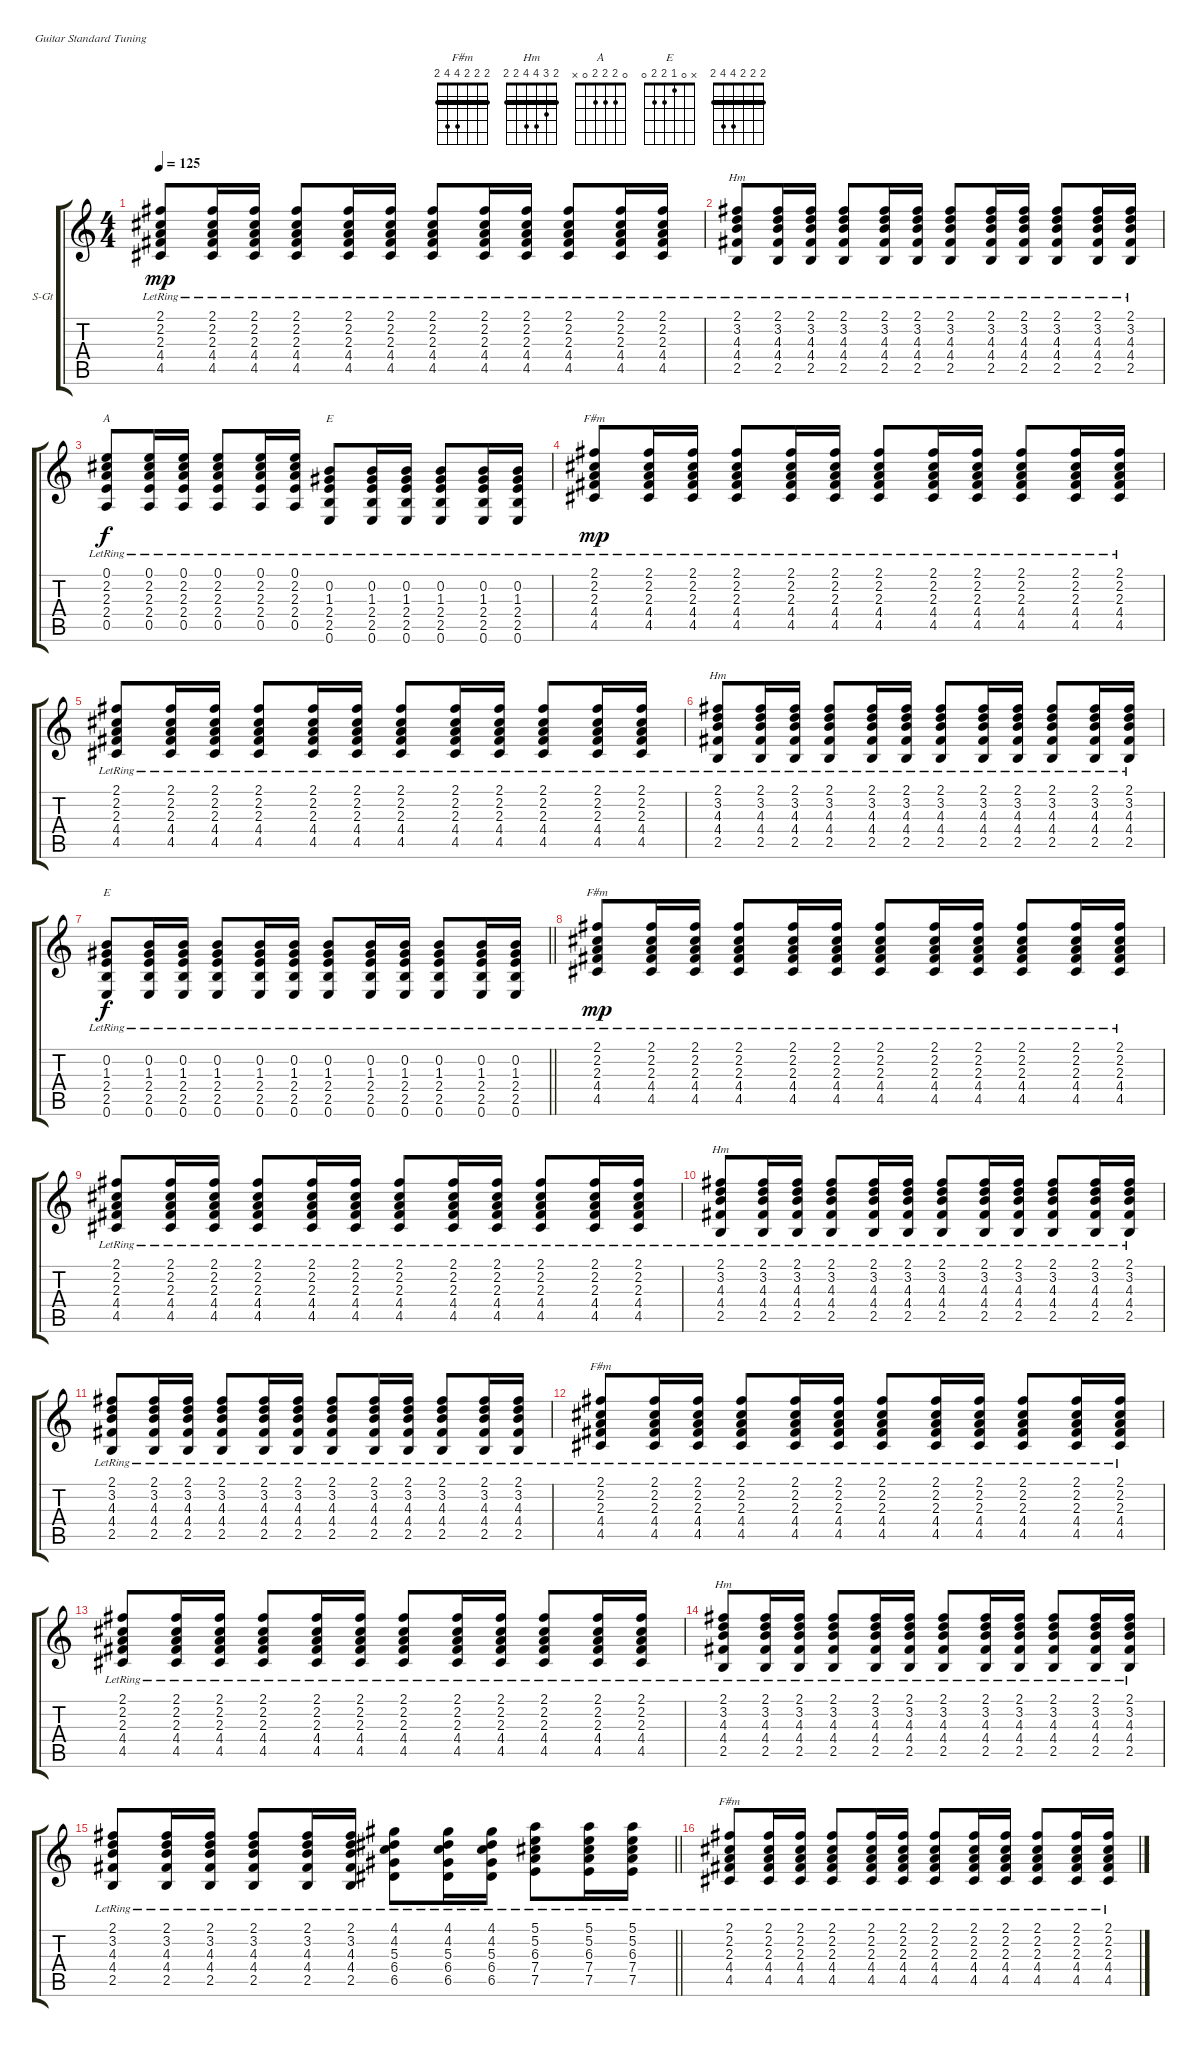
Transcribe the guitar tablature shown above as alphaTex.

\bracketExtendMode groupsimilarinstruments
\firstSystemTrackNameOrientation horizontal
\otherSystemsTrackNameOrientation horizontal
\track ("Ритм Виктор Цой" "S-Gt") {instrument acousticguitarsteel}
\staff {score tabs}
\tuning (E4 B3 G3 D3 A2 E2)
\chord ("F#m" 2 2 2 4 4 2) {barre (2 2 2)}
\chord ("Hm" 2 3 4 4 2 2) {barre (2 2)}
\chord ("A" 0 2 2 2 0 x)
\chord ("E" x 0 1 2 2 0)
\chord ("" 2 2 2 4 4 2) {barre (2 2 2)}
\ts (4 4)
\tempo 125
\clef g2
\ks c
(2.1{lr} 2.2{lr} 2.3{lr} 4.4{lr} 4.5{lr}).8{ch "" dy mp} (2.1{lr} 2.2{lr} 2.3{lr} 4.4{lr} 4.5{lr}).16 (2.1{lr} 2.2{lr} 2.3{lr} 4.4{lr} 4.5{lr}).16 (2.1{lr} 2.2{lr} 2.3{lr} 4.4{lr} 4.5{lr}).8 (2.1{lr} 2.2{lr} 2.3{lr} 4.4{lr} 4.5{lr}).16 (2.1{lr} 2.2{lr} 2.3{lr} 4.4{lr} 4.5{lr}).16 (2.1{lr} 2.2{lr} 2.3{lr} 4.4{lr} 4.5{lr}).8 (2.1{lr} 2.2{lr} 2.3{lr} 4.4{lr} 4.5{lr}).16 (2.1{lr} 2.2{lr} 2.3{lr} 4.4{lr} 4.5{lr}).16 (2.1{lr} 2.2{lr} 2.3{lr} 4.4{lr} 4.5{lr}).8 (2.1{lr} 2.2{lr} 2.3{lr} 4.4{lr} 4.5{lr}).16 (2.1{lr} 2.2{lr} 2.3{lr} 4.4{lr} 4.5{lr}).16 |
(2.1{lr} 3.2{lr} 4.3{lr} 4.4{lr} 2.5{lr}).8{ch "Hm"} (2.1{lr} 3.2{lr} 4.3{lr} 4.4{lr} 2.5{lr}).16 (2.1{lr} 3.2{lr} 4.3{lr} 4.4{lr} 2.5{lr}).16 (2.1{lr} 3.2{lr} 4.3{lr} 4.4{lr} 2.5{lr}).8 (2.1{lr} 3.2{lr} 4.3{lr} 4.4{lr} 2.5{lr}).16 (2.1{lr} 3.2{lr} 4.3{lr} 4.4{lr} 2.5{lr}).16 (2.1{lr} 3.2{lr} 4.3{lr} 4.4{lr} 2.5{lr}).8 (2.1{lr} 3.2{lr} 4.3{lr} 4.4{lr} 2.5{lr}).16 (2.1{lr} 3.2{lr} 4.3{lr} 4.4{lr} 2.5{lr}).16 (2.1{lr} 3.2{lr} 4.3{lr} 4.4{lr} 2.5{lr}).8 (2.1{lr} 3.2{lr} 4.3{lr} 4.4{lr} 2.5{lr}).16 (2.1{lr} 3.2{lr} 4.3{lr} 4.4{lr} 2.5{lr}).16 |
(0.1{lr} 2.2{lr} 2.3{lr} 2.4{lr} 0.5{lr}).8{ch "A" dy f} (0.1{lr} 2.2{lr} 2.3{lr} 2.4{lr} 0.5{lr}).16 (0.1{lr} 2.2{lr} 2.3{lr} 2.4{lr} 0.5{lr}).16 (0.1{lr} 2.2{lr} 2.3{lr} 2.4{lr} 0.5{lr}).8 (0.1{lr} 2.2{lr} 2.3{lr} 2.4{lr} 0.5{lr}).16 (0.1{lr} 2.2{lr} 2.3{lr} 2.4{lr} 0.5{lr}).16 (0.2{lr} 1.3{lr} 2.4{lr} 2.5{lr} 0.6{lr}).8{ch "E"} (0.2{lr} 1.3{lr} 2.4{lr} 2.5{lr} 0.6{lr}).16 (0.2{lr} 1.3{lr} 2.4{lr} 2.5{lr} 0.6{lr}).16 (0.2{lr} 1.3{lr} 2.4{lr} 2.5{lr} 0.6{lr}).8 (0.2{lr} 1.3{lr} 2.4{lr} 2.5{lr} 0.6{lr}).16 (0.2{lr} 1.3{lr} 2.4{lr} 2.5{lr} 0.6{lr}).16 |
(2.1{lr} 2.2{lr} 2.3{lr} 4.4{lr} 4.5{lr}).8{ch "F#m" dy mp} (2.1{lr} 2.2{lr} 2.3{lr} 4.4{lr} 4.5{lr}).16 (2.1{lr} 2.2{lr} 2.3{lr} 4.4{lr} 4.5{lr}).16 (2.1{lr} 2.2{lr} 2.3{lr} 4.4{lr} 4.5{lr}).8 (2.1{lr} 2.2{lr} 2.3{lr} 4.4{lr} 4.5{lr}).16 (2.1{lr} 2.2{lr} 2.3{lr} 4.4{lr} 4.5{lr}).16 (2.1{lr} 2.2{lr} 2.3{lr} 4.4{lr} 4.5{lr}).8 (2.1{lr} 2.2{lr} 2.3{lr} 4.4{lr} 4.5{lr}).16 (2.1{lr} 2.2{lr} 2.3{lr} 4.4{lr} 4.5{lr}).16 (2.1{lr} 2.2{lr} 2.3{lr} 4.4{lr} 4.5{lr}).8 (2.1{lr} 2.2{lr} 2.3{lr} 4.4{lr} 4.5{lr}).16 (2.1{lr} 2.2{lr} 2.3{lr} 4.4{lr} 4.5{lr}).16 |
(2.1{lr} 2.2{lr} 2.3{lr} 4.4{lr} 4.5{lr}).8{ch ""} (2.1{lr} 2.2{lr} 2.3{lr} 4.4{lr} 4.5{lr}).16 (2.1{lr} 2.2{lr} 2.3{lr} 4.4{lr} 4.5{lr}).16 (2.1{lr} 2.2{lr} 2.3{lr} 4.4{lr} 4.5{lr}).8 (2.1{lr} 2.2{lr} 2.3{lr} 4.4{lr} 4.5{lr}).16 (2.1{lr} 2.2{lr} 2.3{lr} 4.4{lr} 4.5{lr}).16 (2.1{lr} 2.2{lr} 2.3{lr} 4.4{lr} 4.5{lr}).8 (2.1{lr} 2.2{lr} 2.3{lr} 4.4{lr} 4.5{lr}).16 (2.1{lr} 2.2{lr} 2.3{lr} 4.4{lr} 4.5{lr}).16 (2.1{lr} 2.2{lr} 2.3{lr} 4.4{lr} 4.5{lr}).8 (2.1{lr} 2.2{lr} 2.3{lr} 4.4{lr} 4.5{lr}).16 (2.1{lr} 2.2{lr} 2.3{lr} 4.4{lr} 4.5{lr}).16 |
(2.1{lr} 3.2{lr} 4.3{lr} 4.4{lr} 2.5{lr}).8{ch "Hm"} (2.1{lr} 3.2{lr} 4.3{lr} 4.4{lr} 2.5{lr}).16 (2.1{lr} 3.2{lr} 4.3{lr} 4.4{lr} 2.5{lr}).16 (2.1{lr} 3.2{lr} 4.3{lr} 4.4{lr} 2.5{lr}).8 (2.1{lr} 3.2{lr} 4.3{lr} 4.4{lr} 2.5{lr}).16 (2.1{lr} 3.2{lr} 4.3{lr} 4.4{lr} 2.5{lr}).16 (2.1{lr} 3.2{lr} 4.3{lr} 4.4{lr} 2.5{lr}).8 (2.1{lr} 3.2{lr} 4.3{lr} 4.4{lr} 2.5{lr}).16 (2.1{lr} 3.2{lr} 4.3{lr} 4.4{lr} 2.5{lr}).16 (2.1{lr} 3.2{lr} 4.3{lr} 4.4{lr} 2.5{lr}).8 (2.1{lr} 3.2{lr} 4.3{lr} 4.4{lr} 2.5{lr}).16 (2.1{lr} 3.2{lr} 4.3{lr} 4.4{lr} 2.5{lr}).16 |
\barLineRight lightlight
(0.2{lr} 1.3{lr} 2.4{lr} 2.5{lr} 0.6{lr}).8{ch "E" dy f} (0.2{lr} 1.3{lr} 2.4{lr} 2.5{lr} 0.6{lr}).16 (0.2{lr} 1.3{lr} 2.4{lr} 2.5{lr} 0.6{lr}).16 (0.2{lr} 1.3{lr} 2.4{lr} 2.5{lr} 0.6{lr}).8 (0.2{lr} 1.3{lr} 2.4{lr} 2.5{lr} 0.6{lr}).16 (0.2{lr} 1.3{lr} 2.4{lr} 2.5{lr} 0.6{lr}).16 (0.2{lr} 1.3{lr} 2.4{lr} 2.5{lr} 0.6{lr}).8 (0.2{lr} 1.3{lr} 2.4{lr} 2.5{lr} 0.6{lr}).16 (0.2{lr} 1.3{lr} 2.4{lr} 2.5{lr} 0.6{lr}).16 (0.2{lr} 1.3{lr} 2.4{lr} 2.5{lr} 0.6{lr}).8 (0.2{lr} 1.3{lr} 2.4{lr} 2.5{lr} 0.6{lr}).16 (0.2{lr} 1.3{lr} 2.4{lr} 2.5{lr} 0.6{lr}).16 |
(2.1{lr} 2.2{lr} 2.3{lr} 4.4{lr} 4.5{lr}).8{ch "F#m" dy mp} (2.1{lr} 2.2{lr} 2.3{lr} 4.4{lr} 4.5{lr}).16 (2.1{lr} 2.2{lr} 2.3{lr} 4.4{lr} 4.5{lr}).16 (2.1{lr} 2.2{lr} 2.3{lr} 4.4{lr} 4.5{lr}).8 (2.1{lr} 2.2{lr} 2.3{lr} 4.4{lr} 4.5{lr}).16 (2.1{lr} 2.2{lr} 2.3{lr} 4.4{lr} 4.5{lr}).16 (2.1{lr} 2.2{lr} 2.3{lr} 4.4{lr} 4.5{lr}).8 (2.1{lr} 2.2{lr} 2.3{lr} 4.4{lr} 4.5{lr}).16 (2.1{lr} 2.2{lr} 2.3{lr} 4.4{lr} 4.5{lr}).16 (2.1{lr} 2.2{lr} 2.3{lr} 4.4{lr} 4.5{lr}).8 (2.1{lr} 2.2{lr} 2.3{lr} 4.4{lr} 4.5{lr}).16 (2.1{lr} 2.2{lr} 2.3{lr} 4.4{lr} 4.5{lr}).16 |
(2.1{lr} 2.2{lr} 2.3{lr} 4.4{lr} 4.5{lr}).8{ch ""} (2.1{lr} 2.2{lr} 2.3{lr} 4.4{lr} 4.5{lr}).16 (2.1{lr} 2.2{lr} 2.3{lr} 4.4{lr} 4.5{lr}).16 (2.1{lr} 2.2{lr} 2.3{lr} 4.4{lr} 4.5{lr}).8 (2.1{lr} 2.2{lr} 2.3{lr} 4.4{lr} 4.5{lr}).16 (2.1{lr} 2.2{lr} 2.3{lr} 4.4{lr} 4.5{lr}).16 (2.1{lr} 2.2{lr} 2.3{lr} 4.4{lr} 4.5{lr}).8 (2.1{lr} 2.2{lr} 2.3{lr} 4.4{lr} 4.5{lr}).16 (2.1{lr} 2.2{lr} 2.3{lr} 4.4{lr} 4.5{lr}).16 (2.1{lr} 2.2{lr} 2.3{lr} 4.4{lr} 4.5{lr}).8 (2.1{lr} 2.2{lr} 2.3{lr} 4.4{lr} 4.5{lr}).16 (2.1{lr} 2.2{lr} 2.3{lr} 4.4{lr} 4.5{lr}).16 |
(2.1{lr} 3.2{lr} 4.3{lr} 4.4{lr} 2.5{lr}).8{ch "Hm"} (2.1{lr} 3.2{lr} 4.3{lr} 4.4{lr} 2.5{lr}).16 (2.1{lr} 3.2{lr} 4.3{lr} 4.4{lr} 2.5{lr}).16 (2.1{lr} 3.2{lr} 4.3{lr} 4.4{lr} 2.5{lr}).8 (2.1{lr} 3.2{lr} 4.3{lr} 4.4{lr} 2.5{lr}).16 (2.1{lr} 3.2{lr} 4.3{lr} 4.4{lr} 2.5{lr}).16 (2.1{lr} 3.2{lr} 4.3{lr} 4.4{lr} 2.5{lr}).8 (2.1{lr} 3.2{lr} 4.3{lr} 4.4{lr} 2.5{lr}).16 (2.1{lr} 3.2{lr} 4.3{lr} 4.4{lr} 2.5{lr}).16 (2.1{lr} 3.2{lr} 4.3{lr} 4.4{lr} 2.5{lr}).8 (2.1{lr} 3.2{lr} 4.3{lr} 4.4{lr} 2.5{lr}).16 (2.1{lr} 3.2{lr} 4.3{lr} 4.4{lr} 2.5{lr}).16 |
(2.1{lr} 3.2{lr} 4.3{lr} 4.4{lr} 2.5{lr}).8 (2.1{lr} 3.2{lr} 4.3{lr} 4.4{lr} 2.5{lr}).16 (2.1{lr} 3.2{lr} 4.3{lr} 4.4{lr} 2.5{lr}).16 (2.1{lr} 3.2{lr} 4.3{lr} 4.4{lr} 2.5{lr}).8 (2.1{lr} 3.2{lr} 4.3{lr} 4.4{lr} 2.5{lr}).16 (2.1{lr} 3.2{lr} 4.3{lr} 4.4{lr} 2.5{lr}).16 (2.1{lr} 3.2{lr} 4.3{lr} 4.4{lr} 2.5{lr}).8 (2.1{lr} 3.2{lr} 4.3{lr} 4.4{lr} 2.5{lr}).16 (2.1{lr} 3.2{lr} 4.3{lr} 4.4{lr} 2.5{lr}).16 (2.1{lr} 3.2{lr} 4.3{lr} 4.4{lr} 2.5{lr}).8 (2.1{lr} 3.2{lr} 4.3{lr} 4.4{lr} 2.5{lr}).16 (2.1{lr} 3.2{lr} 4.3{lr} 4.4{lr} 2.5{lr}).16 |
(2.1{lr} 2.2{lr} 2.3{lr} 4.4{lr} 4.5{lr}).8{ch "F#m"} (2.1{lr} 2.2{lr} 2.3{lr} 4.4{lr} 4.5{lr}).16 (2.1{lr} 2.2{lr} 2.3{lr} 4.4{lr} 4.5{lr}).16 (2.1{lr} 2.2{lr} 2.3{lr} 4.4{lr} 4.5{lr}).8 (2.1{lr} 2.2{lr} 2.3{lr} 4.4{lr} 4.5{lr}).16 (2.1{lr} 2.2{lr} 2.3{lr} 4.4{lr} 4.5{lr}).16 (2.1{lr} 2.2{lr} 2.3{lr} 4.4{lr} 4.5{lr}).8 (2.1{lr} 2.2{lr} 2.3{lr} 4.4{lr} 4.5{lr}).16 (2.1{lr} 2.2{lr} 2.3{lr} 4.4{lr} 4.5{lr}).16 (2.1{lr} 2.2{lr} 2.3{lr} 4.4{lr} 4.5{lr}).8 (2.1{lr} 2.2{lr} 2.3{lr} 4.4{lr} 4.5{lr}).16 (2.1{lr} 2.2{lr} 2.3{lr} 4.4{lr} 4.5{lr}).16 |
(2.1{lr} 2.2{lr} 2.3{lr} 4.4{lr} 4.5{lr}).8{ch ""} (2.1{lr} 2.2{lr} 2.3{lr} 4.4{lr} 4.5{lr}).16 (2.1{lr} 2.2{lr} 2.3{lr} 4.4{lr} 4.5{lr}).16 (2.1{lr} 2.2{lr} 2.3{lr} 4.4{lr} 4.5{lr}).8 (2.1{lr} 2.2{lr} 2.3{lr} 4.4{lr} 4.5{lr}).16 (2.1{lr} 2.2{lr} 2.3{lr} 4.4{lr} 4.5{lr}).16 (2.1{lr} 2.2{lr} 2.3{lr} 4.4{lr} 4.5{lr}).8 (2.1{lr} 2.2{lr} 2.3{lr} 4.4{lr} 4.5{lr}).16 (2.1{lr} 2.2{lr} 2.3{lr} 4.4{lr} 4.5{lr}).16 (2.1{lr} 2.2{lr} 2.3{lr} 4.4{lr} 4.5{lr}).8 (2.1{lr} 2.2{lr} 2.3{lr} 4.4{lr} 4.5{lr}).16 (2.1{lr} 2.2{lr} 2.3{lr} 4.4{lr} 4.5{lr}).16 |
(2.1{lr} 3.2{lr} 4.3{lr} 4.4{lr} 2.5{lr}).8{ch "Hm"} (2.1{lr} 3.2{lr} 4.3{lr} 4.4{lr} 2.5{lr}).16 (2.1{lr} 3.2{lr} 4.3{lr} 4.4{lr} 2.5{lr}).16 (2.1{lr} 3.2{lr} 4.3{lr} 4.4{lr} 2.5{lr}).8 (2.1{lr} 3.2{lr} 4.3{lr} 4.4{lr} 2.5{lr}).16 (2.1{lr} 3.2{lr} 4.3{lr} 4.4{lr} 2.5{lr}).16 (2.1{lr} 3.2{lr} 4.3{lr} 4.4{lr} 2.5{lr}).8 (2.1{lr} 3.2{lr} 4.3{lr} 4.4{lr} 2.5{lr}).16 (2.1{lr} 3.2{lr} 4.3{lr} 4.4{lr} 2.5{lr}).16 (2.1{lr} 3.2{lr} 4.3{lr} 4.4{lr} 2.5{lr}).8 (2.1{lr} 3.2{lr} 4.3{lr} 4.4{lr} 2.5{lr}).16 (2.1{lr} 3.2{lr} 4.3{lr} 4.4{lr} 2.5{lr}).16 |
\barLineRight lightlight
(2.1{lr} 3.2{lr} 4.3{lr} 4.4{lr} 2.5{lr}).8 (2.1{lr} 3.2{lr} 4.3{lr} 4.4{lr} 2.5{lr}).16 (2.1{lr} 3.2{lr} 4.3{lr} 4.4{lr} 2.5{lr}).16 (2.1{lr} 3.2{lr} 4.3{lr} 4.4{lr} 2.5{lr}).8 (2.1{lr} 3.2{lr} 4.3{lr} 4.4{lr} 2.5{lr}).16 (2.1{lr} 3.2{lr} 4.3{lr} 4.4{lr} 2.5{lr}).16 (4.1{lr} 4.2{lr} 5.3{lr} 6.4{lr} 6.5{lr}).8 (4.1{lr} 4.2{lr} 5.3{lr} 6.4{lr} 6.5{lr}).16 (4.1{lr} 4.2{lr} 5.3{lr} 6.4{lr} 6.5{lr}).16 (5.1{lr} 5.2{lr} 6.3{lr} 7.4{lr} 7.5{lr}).8 (5.1{lr} 5.2{lr} 6.3{lr} 7.4{lr} 7.5{lr}).16 (5.1{lr} 5.2{lr} 6.3{lr} 7.4{lr} 7.5{lr}).16 |
(2.1{lr} 2.2{lr} 2.3{lr} 4.4{lr} 4.5{lr}).8{ch "F#m"} (2.1{lr} 2.2{lr} 2.3{lr} 4.4{lr} 4.5{lr}).16 (2.1{lr} 2.2{lr} 2.3{lr} 4.4{lr} 4.5{lr}).16 (2.1{lr} 2.2{lr} 2.3{lr} 4.4{lr} 4.5{lr}).8 (2.1{lr} 2.2{lr} 2.3{lr} 4.4{lr} 4.5{lr}).16 (2.1{lr} 2.2{lr} 2.3{lr} 4.4{lr} 4.5{lr}).16 (2.1{lr} 2.2{lr} 2.3{lr} 4.4{lr} 4.5{lr}).8 (2.1{lr} 2.2{lr} 2.3{lr} 4.4{lr} 4.5{lr}).16 (2.1{lr} 2.2{lr} 2.3{lr} 4.4{lr} 4.5{lr}).16 (2.1{lr} 2.2{lr} 2.3{lr} 4.4{lr} 4.5{lr}).8 (2.1{lr} 2.2{lr} 2.3{lr} 4.4{lr} 4.5{lr}).16 (2.1{lr} 2.2{lr} 2.3{lr} 4.4{lr} 4.5{lr}).16
